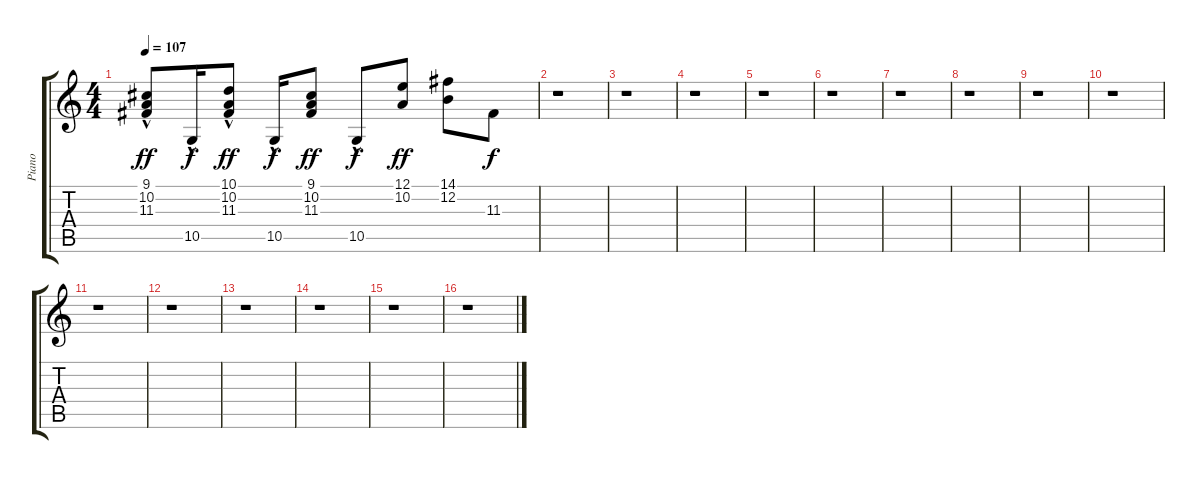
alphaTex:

\track ("Piano" "Piano") {instrument acousticgrandpiano}
\staff {score tabs}
\tuning (E4 B3 G3 D3 A2 E2) {hide}
\ts (4 4)
\tempo 107
\clef g2
\ks c
(9.1{hac} 10.2{hac} 11.3{hac}).8{dy ff} 10.5{hac}.16{dy f} (10.1{hac} 10.2{hac} 11.3{hac}).8{dy ff} 10.5{hac}.16{dy f} (9.1 10.2 11.3).8{dy ff} 10.5{hac}.8{dy f} (12.1 10.2).8{dy ff} (14.1 12.2).8 11.3.8{dy f} |
r.1 |
r.1 |
r.1 |
r.1 |
r.1 |
r.1 |
r.1 |
r.1 |
r.1 |
r.1 |
r.1 |
r.1 |
r.1 |
r.1 |
r.1
